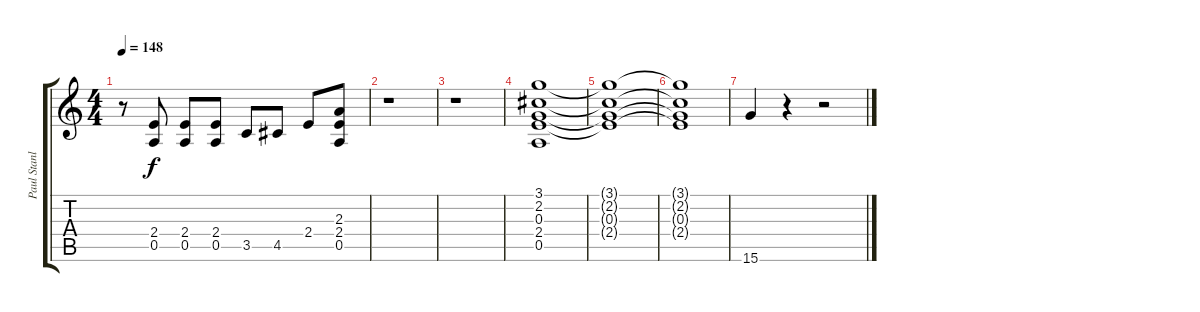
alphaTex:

\track ("Paul Stanley" "Paul Stanl") {instrument overdrivenguitar}
\staff {score tabs}
\tuning (E4 B3 G3 D3 A2 E2) {hide}
\ts (4 4)
\tempo 148
\clef g2
\ks c
r.8{dy f} (2.4 0.5).8 (2.4 0.5).8 (2.4 0.5).8 3.5.8 4.5.8 2.4.8 (2.3 2.4 0.5).8 |
r.1 |
r.1 |
(3.1 2.2 0.3 2.4 0.5).1 |
(3.1{t} 2.2{t} 0.3{t} 2.4{t}).1 |
(3.1{t} 2.2{t} 0.3{t} 2.4{t}).1 |
15.6.4 r.4 r.2
